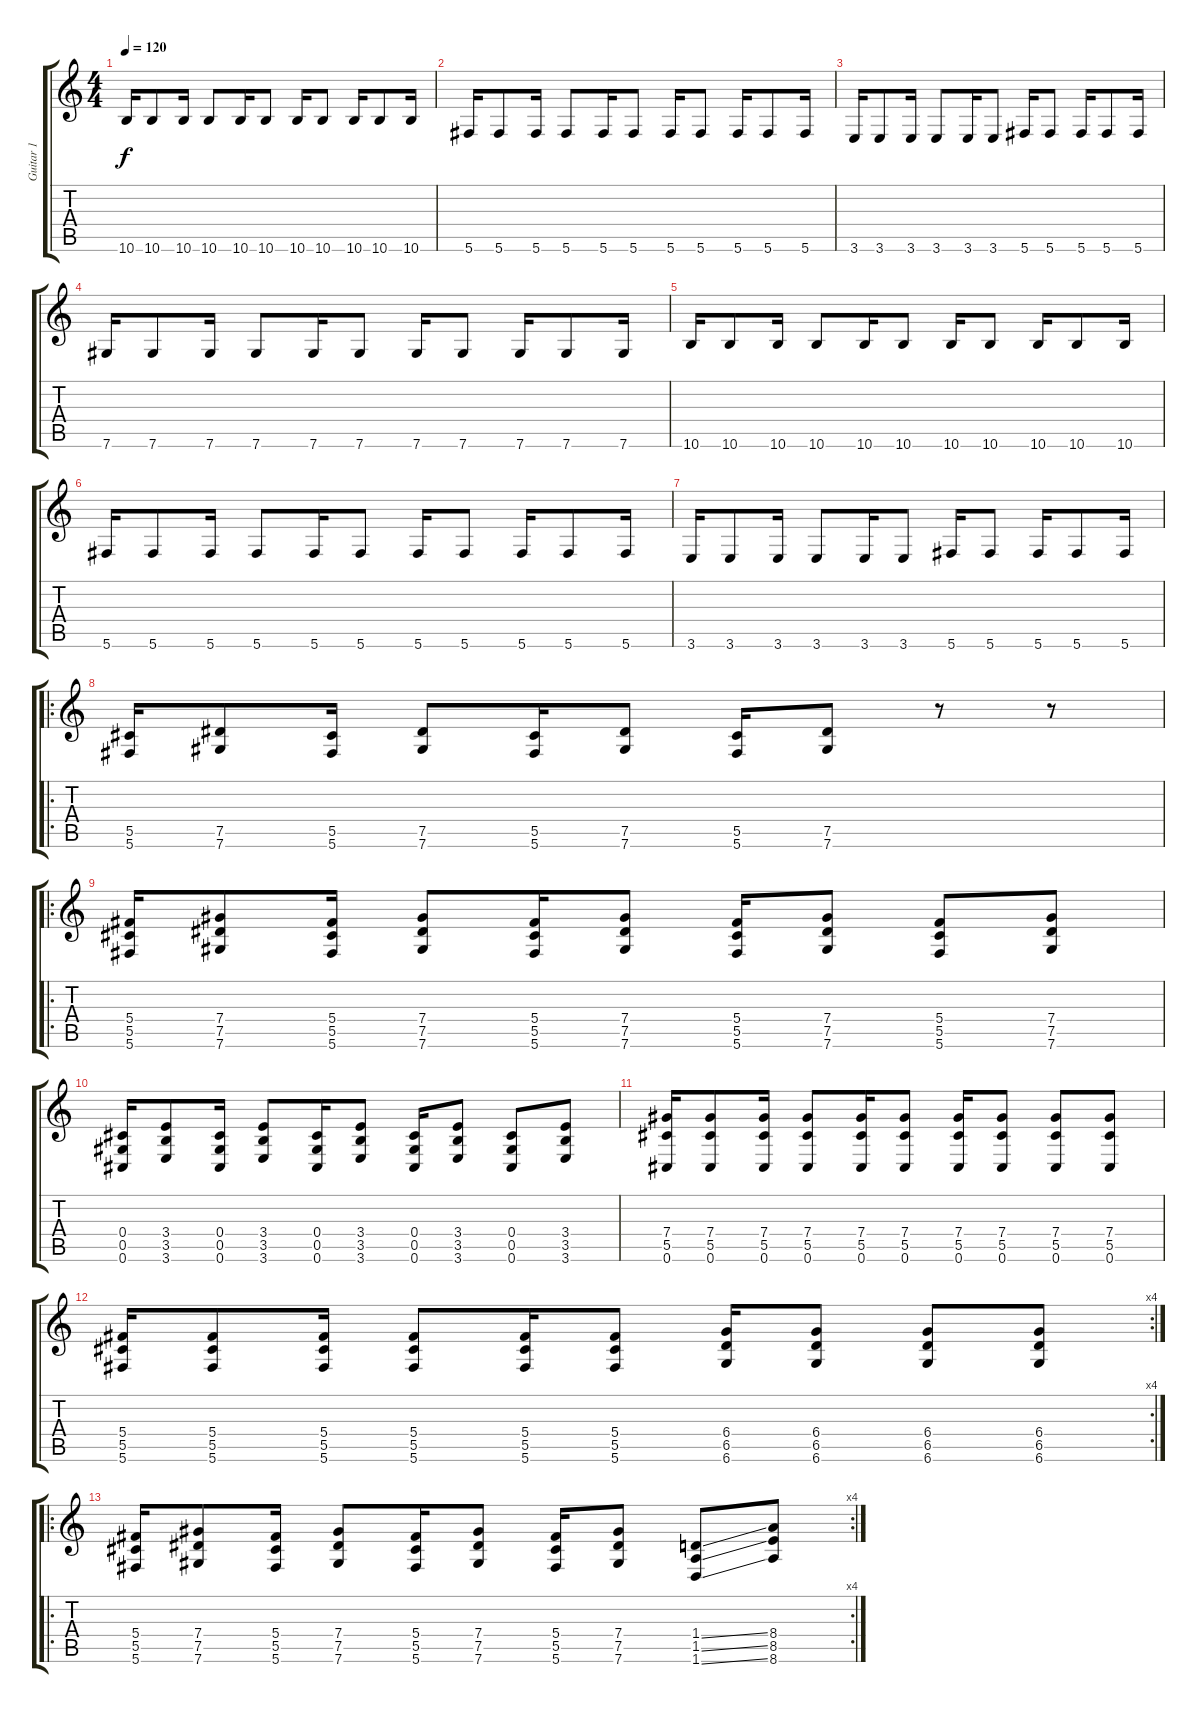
\track ("Guitar 1" "Guitar 1") {instrument overdrivenguitar}
\staff {score tabs}
\tuning (Eb4 Bb3 Gb3 Db3 Ab2 Db2) {hide}
\ts (4 4)
\tempo 120
\clef g2
\ks c
10.6.16{dy f} 10.6.8 10.6.16 10.6.8 10.6.16 10.6.8 10.6.16 10.6.8 10.6.16 10.6.8 10.6.16 |
5.6.16 5.6.8 5.6.16 5.6.8 5.6.16 5.6.8 5.6.16 5.6.8 5.6.16 5.6.8 5.6.16 |
3.6.16 3.6.8 3.6.16 3.6.8 3.6.16 3.6.8 5.6.16 5.6.8 5.6.16 5.6.8 5.6.16 |
7.6.16 7.6.8 7.6.16 7.6.8 7.6.16 7.6.8 7.6.16 7.6.8 7.6.16 7.6.8 7.6.16 |
10.6.16 10.6.8 10.6.16 10.6.8 10.6.16 10.6.8 10.6.16 10.6.8 10.6.16 10.6.8 10.6.16 |
5.6.16 5.6.8 5.6.16 5.6.8 5.6.16 5.6.8 5.6.16 5.6.8 5.6.16 5.6.8 5.6.16 |
3.6.16 3.6.8 3.6.16 3.6.8 3.6.16 3.6.8 5.6.16 5.6.8 5.6.16 5.6.8 5.6.16 |
\ro
(5.5 5.6).16 (7.5 7.6).8 (5.5 5.6).16 (7.5 7.6).8 (5.5 5.6).16 (7.5 7.6).8 (5.5 5.6).16 (7.5 7.6).8 r.8 r.8 |
\ro
(5.4 5.5 5.6).16 (7.4 7.5 7.6).8 (5.4 5.5 5.6).16 (7.4 7.5 7.6).8 (5.4 5.5 5.6).16 (7.4 7.5 7.6).8 (5.4 5.5 5.6).16 (7.4 7.5 7.6).8 (5.4 5.5 5.6).8 (7.4 7.5 7.6).8 |
(0.4 0.5 0.6).16 (3.4 3.5 3.6).8 (0.4 0.5 0.6).16 (3.4 3.5 3.6).8 (0.4 0.5 0.6).16 (3.4 3.5 3.6).8 (0.4 0.5 0.6).16 (3.4 3.5 3.6).8 (0.4 0.5 0.6).8 (3.4 3.5 3.6).8 |
(7.4 5.5 0.6).16 (7.4 5.5 0.6).8 (7.4 5.5 0.6).16 (7.4 5.5 0.6).8 (7.4 5.5 0.6).16 (7.4 5.5 0.6).8 (7.4 5.5 0.6).16 (7.4 5.5 0.6).8 (7.4 5.5 0.6).8 (7.4 5.5 0.6).8 |
\rc 4
(5.4 5.5 5.6).16 (5.4 5.5 5.6).8 (5.4 5.5 5.6).16 (5.4 5.5 5.6).8 (5.4 5.5 5.6).16 (5.4 5.5 5.6).8 (6.4 6.5 6.6).16 (6.4 6.5 6.6).8 (6.4 6.5 6.6).8 (6.4 6.5 6.6).8 |
\ro
\rc 4
(5.4 5.5 5.6).16 (7.4 7.5 7.6).8 (5.4 5.5 5.6).16 (7.4 7.5 7.6).8 (5.4 5.5 5.6).16 (7.4 7.5 7.6).8 (5.4 5.5 5.6).16 (7.4 7.5 7.6).8 (1.4{ss} 1.5{ss} 1.6{ss}).8 (8.4 8.5 8.6).8
